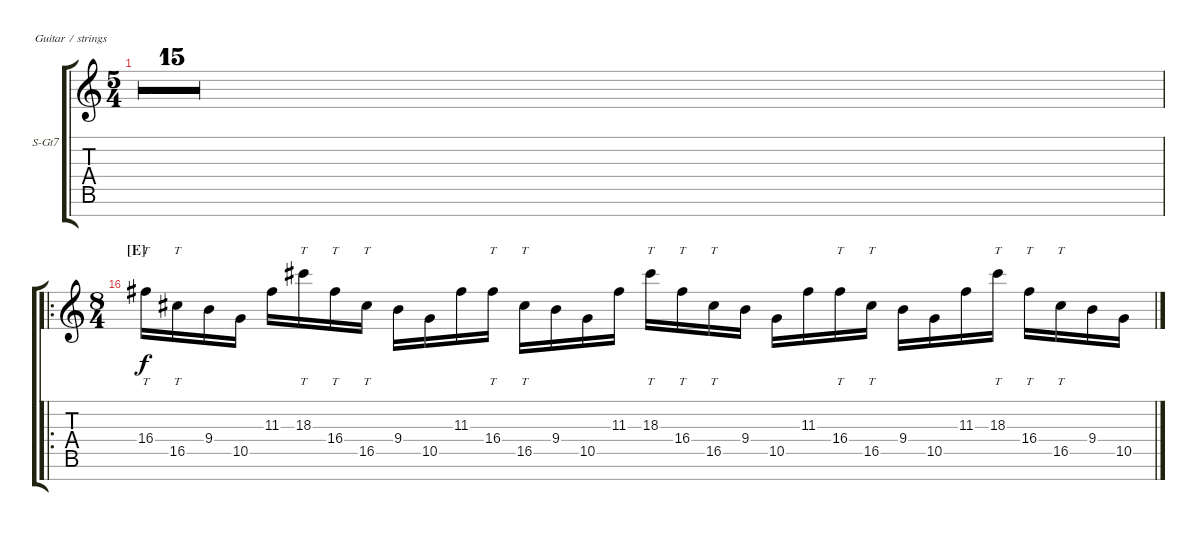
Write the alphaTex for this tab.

\bracketExtendMode groupsimilarinstruments
\firstSystemTrackNameOrientation horizontal
\otherSystemsTrackNameOrientation horizontal
\track ("Guitar 3" "S-Gt7") {multiBarRest instrument acousticguitarsteel}
\staff {score tabs}
\tuning (E4 B3 G3 D3 A2 E2 B1)
\ts (5 4)
\tempo 170
\clef g2
\ks c
|
|
|
|
|
|
|
|
|
|
\barLineRight lightlight
|
|
|
|
\barLineRight lightlight
|
\ro
\ts (8 4)
\section ("E" "")
16.4.16{tt} 16.5.16{tt} 9.4.16 10.5.16{beam split} 11.3.16 18.3.16{tt} 16.4.16{tt} 16.5.16{tt} 9.4.16 10.5.16 11.3.16 16.4.16{tt beam split} 16.5.16{tt} 9.4.16 10.5.16 11.3.16 18.3.16{tt} 16.4.16{tt} 16.5.16{tt} 9.4.16{beam split} 10.5.16 11.3.16 16.4.16{tt} 16.5.16{tt} 9.4.16 10.5.16 11.3.16 18.3.16{tt beam split} 16.4.16{tt} 16.5.16{tt} 9.4.16 10.5.16
